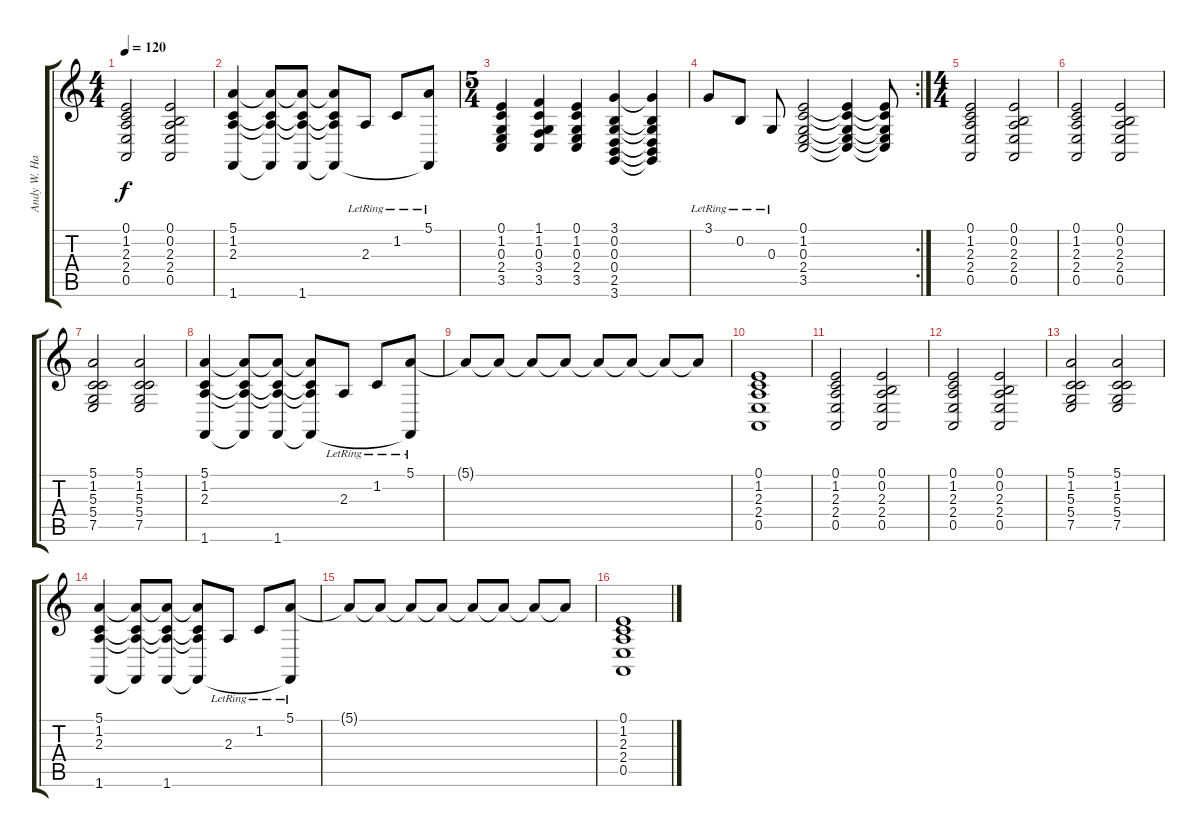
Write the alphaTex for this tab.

\track ("Andy W. Hackman" "Andy W. Ha") {instrument churchorgan}
\staff {score tabs}
\tuning (E4 B3 G3 D3 A2 E2) {hide}
\ts (4 4)
\tempo 120
\clef g2
\ks c
(0.1 1.2 2.3 2.4 0.5).2{dy f} (0.1 0.2 2.3 2.4 0.5).2 |
(5.1 1.2 2.3 1.6).4 (5.1{t} 1.2{t} 2.3{t} 1.6{t}).8 (5.1{t} 1.2{t} 2.3{t} 1.6).8 (5.1{t} 1.2{t} 2.3{t} 1.6{t}).8 2.3{lr}.8 1.2{lr}.8 (5.1{lr} 1.6{t}).8 |
\ts (5 4)
(0.1 1.2 0.3 2.4 3.5).4 (1.1 1.2 0.3 3.4 3.5).4 (0.1 1.2 0.3 2.4 3.5).4 (3.1 0.2 0.3 0.4 2.5 3.6).4 (3.1{t} 0.2{t} 0.3{t} 0.4{t} 2.5{t} 3.6{t}).4 |
\rc 2
3.1{lr}.8 0.2{lr}.8 0.3{lr}.8 (0.1 1.2 0.3 2.4 3.5).2 (0.1{t} 1.2{t} 0.3{t} 2.4{t} 3.5{t}).4 (0.1{t} 1.2{t} 0.3{t} 2.4{t} 3.5{t}).8 |
\ts (4 4)
(0.1 1.2 2.3 2.4 0.5).2 (0.1 0.2 2.3 2.4 0.5).2 |
(0.1 1.2 2.3 2.4 0.5).2 (0.1 0.2 2.3 2.4 0.5).2 |
(5.1 1.2 5.3 5.4 7.5).2 (5.1 1.2 5.3 5.4 7.5).2 |
(5.1 1.2 2.3 1.6).4 (5.1{t} 1.2{t} 2.3{t} 1.6{t}).8 (5.1{t} 1.2{t} 2.3{t} 1.6).8 (5.1{t} 1.2{t} 2.3{t} 1.6{t}).8 2.3{lr}.8 1.2{lr}.8 (5.1{lr} 1.6{t}).8 |
5.1{t}.8 5.1{t}.8 5.1{t}.8 5.1{t}.8 5.1{t}.8 5.1{t}.8 5.1{t}.8 5.1{t}.8 |
(0.1 1.2 2.3 2.4 0.5).1 |
(0.1 1.2 2.3 2.4 0.5).2 (0.1 0.2 2.3 2.4 0.5).2 |
(0.1 1.2 2.3 2.4 0.5).2 (0.1 0.2 2.3 2.4 0.5).2 |
(5.1 1.2 5.3 5.4 7.5).2 (5.1 1.2 5.3 5.4 7.5).2 |
(5.1 1.2 2.3 1.6).4 (5.1{t} 1.2{t} 2.3{t} 1.6{t}).8 (5.1{t} 1.2{t} 2.3{t} 1.6).8 (5.1{t} 1.2{t} 2.3{t} 1.6{t}).8 2.3{lr}.8 1.2{lr}.8 (5.1{lr} 1.6{t}).8 |
5.1{t}.8 5.1{t}.8 5.1{t}.8 5.1{t}.8 5.1{t}.8 5.1{t}.8 5.1{t}.8 5.1{t}.8 |
(0.1 1.2 2.3 2.4 0.5).1
